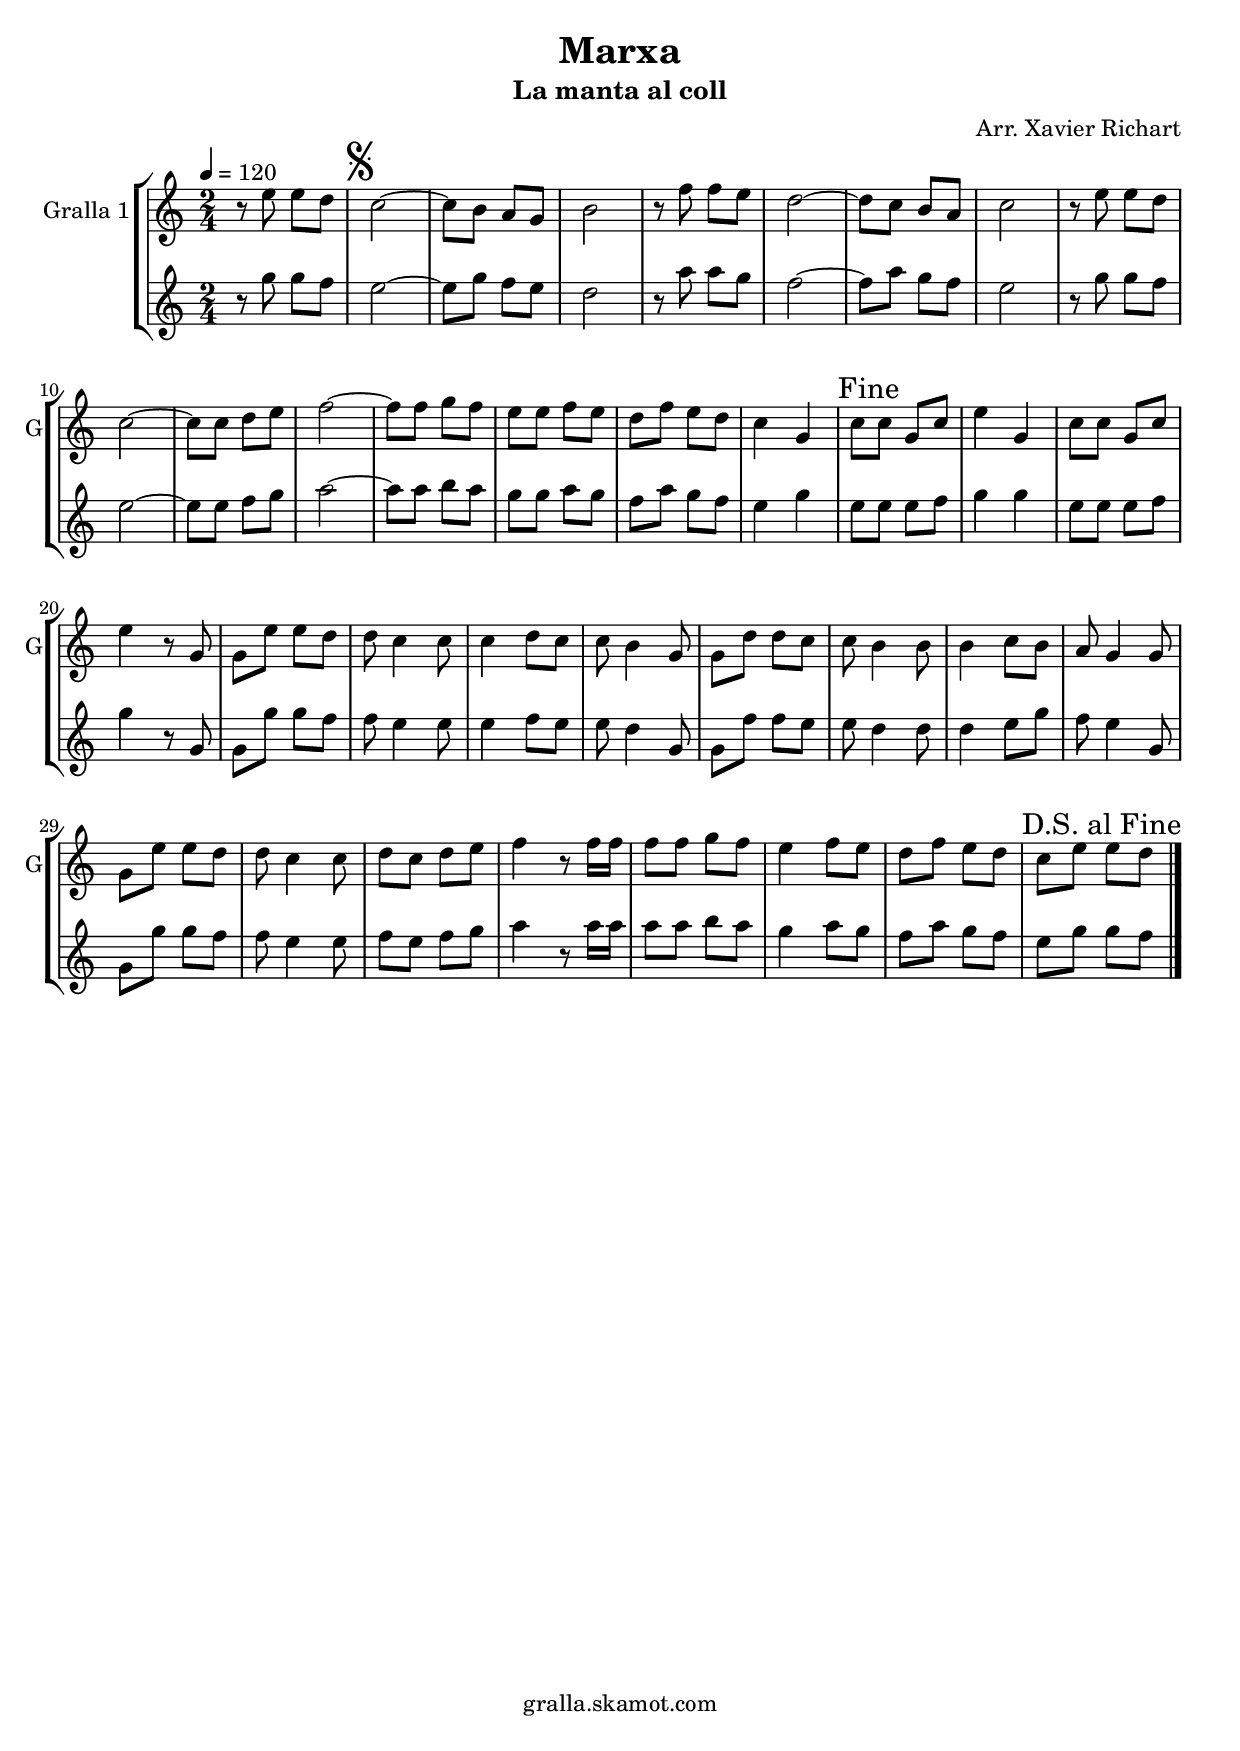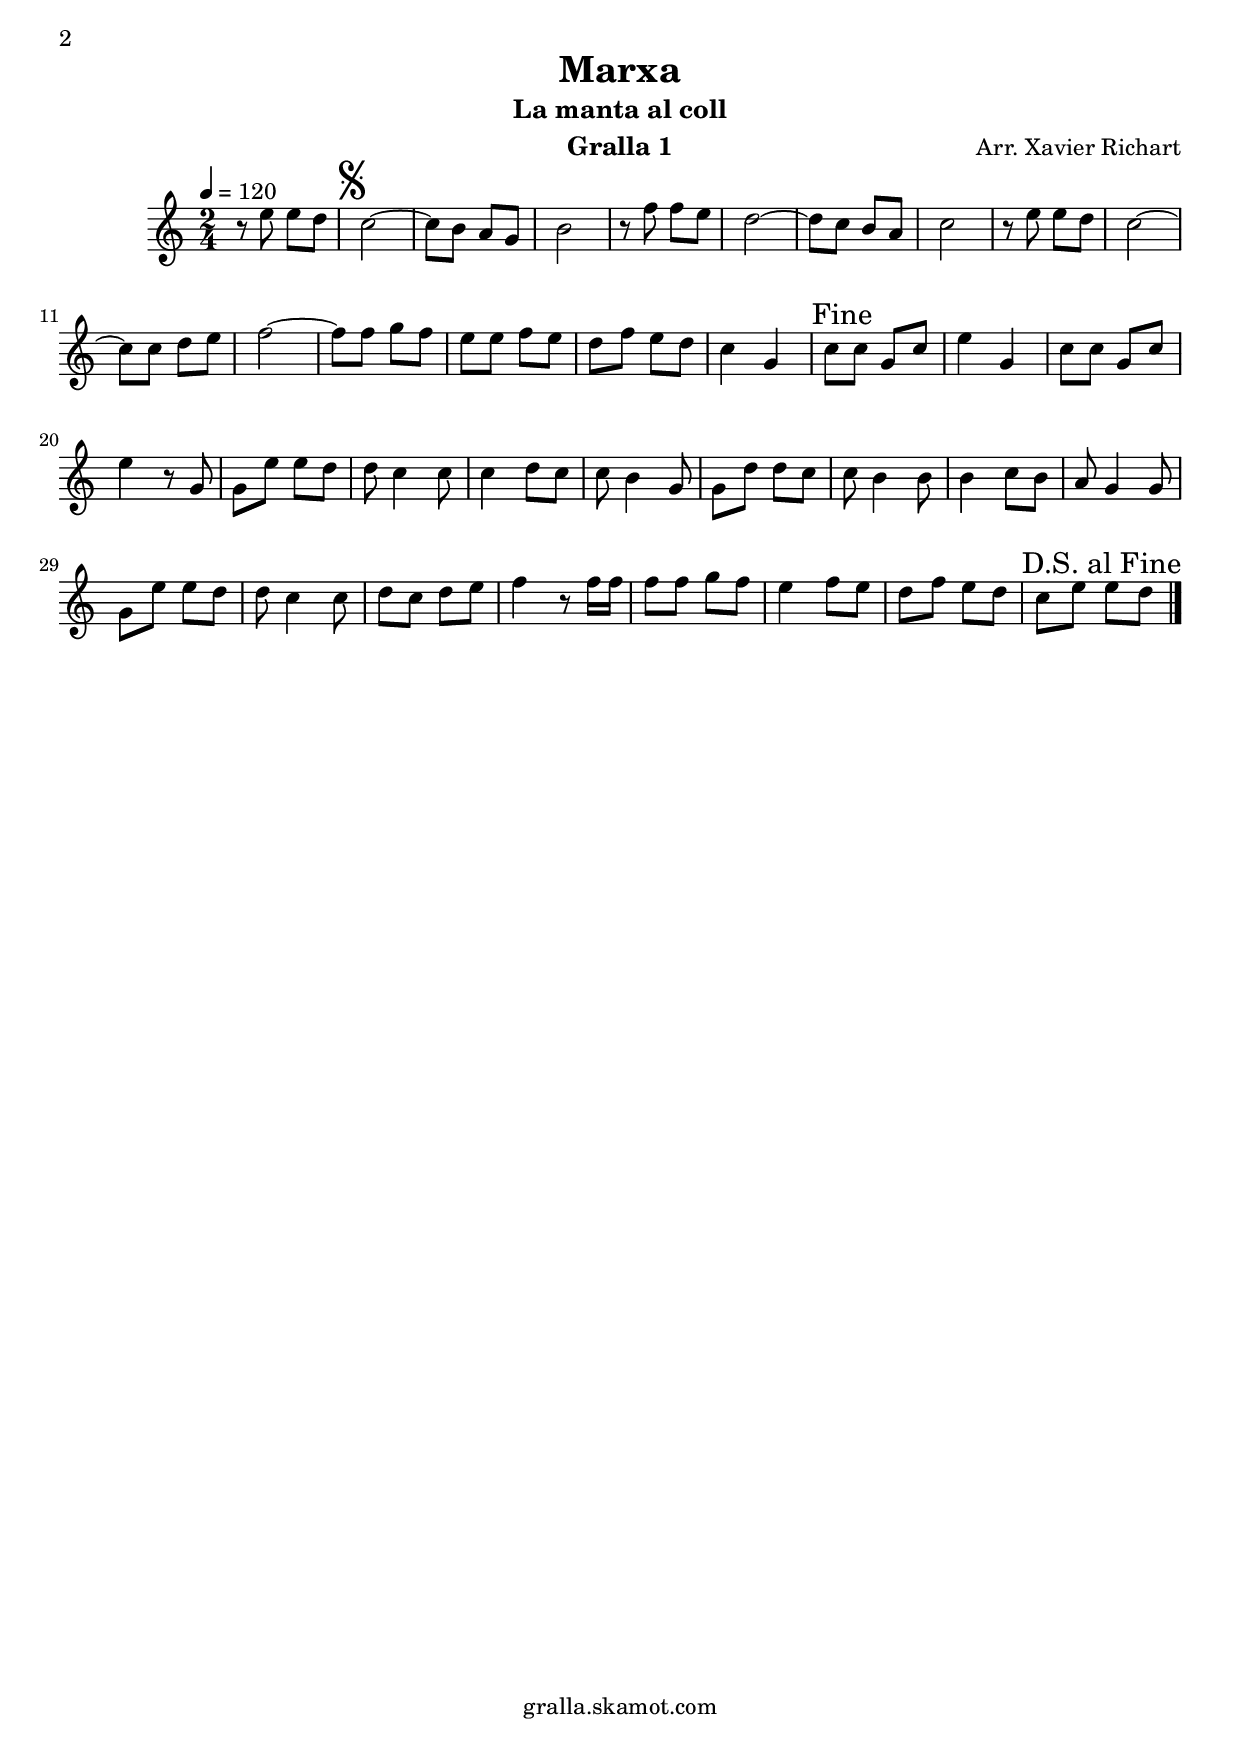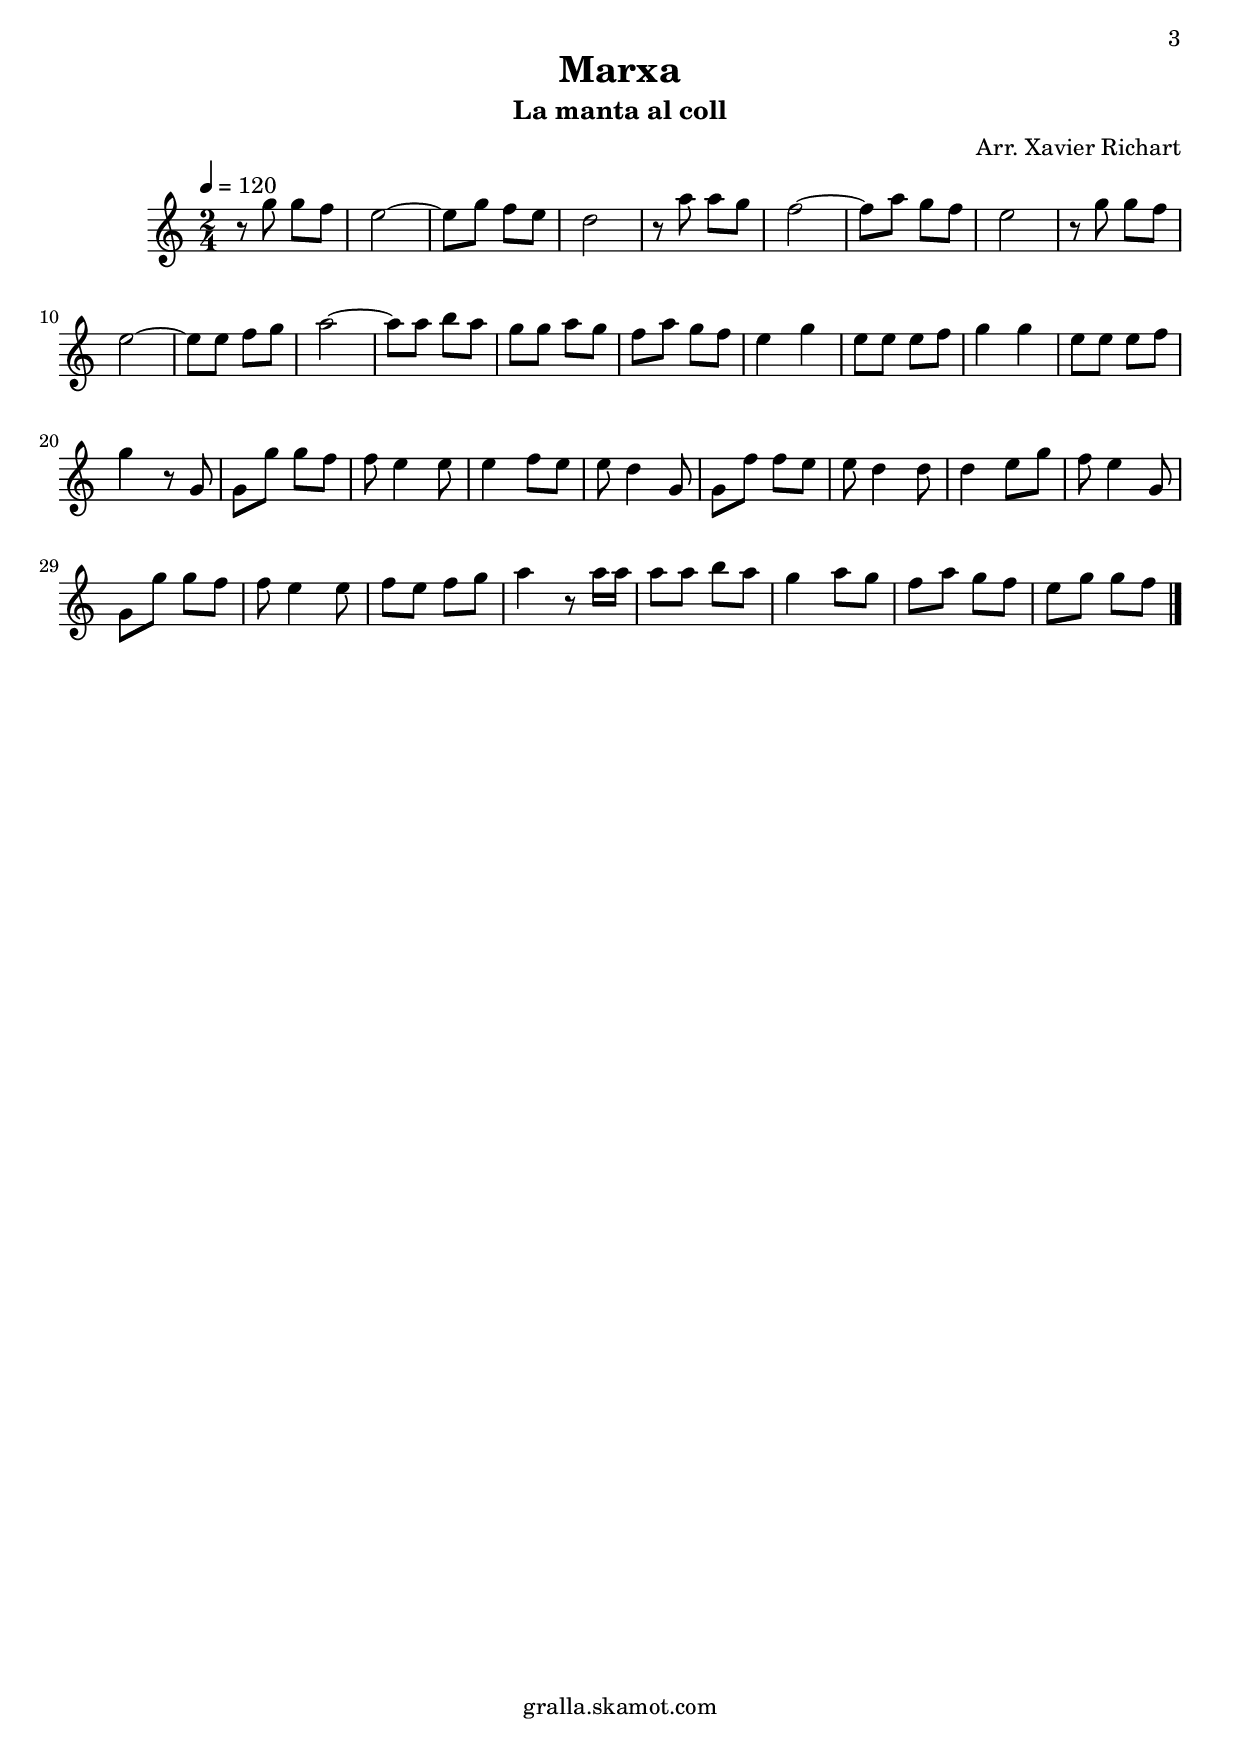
\version "2.16.2"

\header {
  dedication=""
  title="Marxa"
  subtitle="La manta al coll"
  subsubtitle=""
  poet=""
  meter=""
  piece=""
  composer="Arr. Xavier Richart"
  arranger=""
  opus=""
  instrument=""
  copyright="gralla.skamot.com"
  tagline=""
}

liniaroAa =
\relative e''
{
  \tempo 4=120
  \clef treble
  \key c \major
  \time 2/4
  r8 e e d  |
  \mark \markup {\musicglyph #"scripts.segno"} c2 ~  |
  c8 b a g  |
  b2  |
  %05
  r8 f' f e  |
  d2 ~  |
  d8 c b a  |
  c2  |
  r8 e e d  |
  %10
  c2 ~  |
  c8 c d e  |
  f2 ~  |
  f8 f g f  |
  e8 e f e  |
  %15
  d8 f e d  |
  c4 g  |
  \mark "Fine" c8 c g c  |
  e4 g,  |
  c8 c g c  |
  %20
  e4 r8 g,  |
  g8 e' e d  |
  d8 c4 c8  |
  c4 d8 c  |
  c8 b4 g8  |
  %25
  g8 d' d c  |
  c8 b4 b8  |
  b4 c8 b  |
  a8 g4 g8  |
  g8 e' e d  |
  %30
  d8 c4 c8  |
  d8 c d e  |
  f4 r8 f16 f  |
  f8 f g f  |
  e4 f8 e  |
  %35
  d8 f e d  |
  \mark "D.S. al Fine" c8 e e d  \bar "|."
}

liniaroAb =
\relative g''
{
  \tempo 4=120
  \clef treble
  \key c \major
  \time 2/4
  r8 g g f  |
  e2 ~  |
  e8 g f e  |
  d2  |
  %05
  r8 a' a g  |
  f2 ~  |
  f8 a g f  |
  e2  |
  r8 g g f  |
  %10
  e2 ~  |
  e8 e f g  |
  a2 ~  |
  a8 a b a  |
  g8 g a g  |
  %15
  f8 a g f  |
  e4 g  |
  e8 e e f  |
  g4 g  |
  e8 e e f  |
  %20
  g4 r8 g,  |
  g8 g' g f  |
  f8 e4 e8  |
  e4 f8 e  |
  e8 d4 g,8  |
  %25
  g8 f' f e  |
  e8 d4 d8  |
  d4 e8 g  |
  f8 e4 g,8  |
  g8 g' g f  |
  %30
  f8 e4 e8  |
  f8 e f g  |
  a4 r8 a16 a  |
  a8 a b a  |
  g4 a8 g  |
  %35
  f8 a g f  |
  e8 g g f  \bar "|."
}

\bookpart {
  \score {
    \new StaffGroup {
      \override Score.RehearsalMark #'self-alignment-X = #LEFT
      <<
        \new Staff \with {instrumentName = #"Gralla 1" shortInstrumentName = #"G"} \liniaroAa
        \new Staff \with {instrumentName = #"" shortInstrumentName = #" "} \liniaroAb
      >>
    }
    \layout {}
  }
  \score { \unfoldRepeats
    \new StaffGroup {
      \override Score.RehearsalMark #'self-alignment-X = #LEFT
      <<
        \new Staff \with {instrumentName = #"Gralla 1" shortInstrumentName = #"G"} \liniaroAa
        \new Staff \with {instrumentName = #"" shortInstrumentName = #" "} \liniaroAb
      >>
    }
    \midi {
      \set Staff.midiInstrument = "oboe"
      \set DrumStaff.midiInstrument = "drums"
    }
  }
}

\bookpart {
  \header {instrument="Gralla 1"}
  \score {
    \new StaffGroup {
      \override Score.RehearsalMark #'self-alignment-X = #LEFT
      <<
        \new Staff \liniaroAa
      >>
    }
    \layout {}
  }
  \score { \unfoldRepeats
    \new StaffGroup {
      \override Score.RehearsalMark #'self-alignment-X = #LEFT
      <<
        \new Staff \liniaroAa
      >>
    }
    \midi {
      \set Staff.midiInstrument = "oboe"
      \set DrumStaff.midiInstrument = "drums"
    }
  }
}

\bookpart {
  \header {instrument=""}
  \score {
    \new StaffGroup {
      \override Score.RehearsalMark #'self-alignment-X = #LEFT
      <<
        \new Staff \liniaroAb
      >>
    }
    \layout {}
  }
  \score { \unfoldRepeats
    \new StaffGroup {
      \override Score.RehearsalMark #'self-alignment-X = #LEFT
      <<
        \new Staff \liniaroAb
      >>
    }
    \midi {
      \set Staff.midiInstrument = "oboe"
      \set DrumStaff.midiInstrument = "drums"
    }
  }
}

